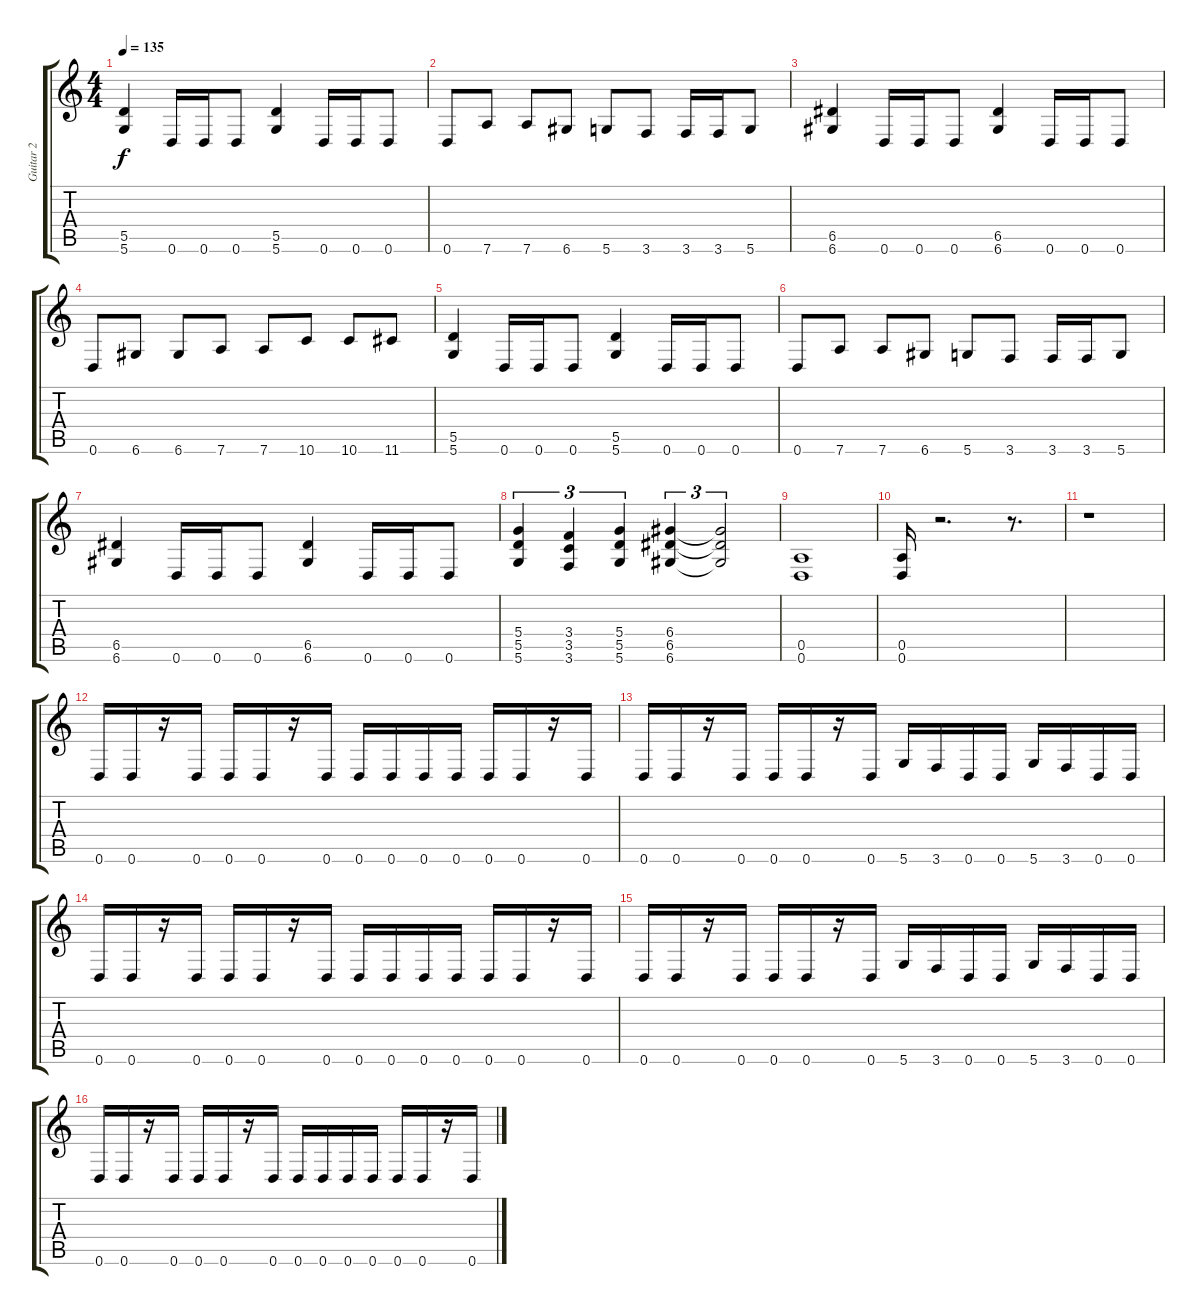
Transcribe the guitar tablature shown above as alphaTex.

\track ("Guitar 2" "Guitar 2") {instrument distortionguitar}
\staff {score tabs}
\tuning (E4 B3 G3 D3 A2 D2) {hide}
\ts (4 4)
\tempo 135
\clef g2
\ks c
(5.5 5.6).4{dy f} 0.6.16 0.6.16 0.6.8 (5.5 5.6).4 0.6.16 0.6.16 0.6.8 |
0.6.8 7.6.8 7.6.8 6.6.8 5.6.8 3.6.8 3.6.16 3.6.16 5.6.8 |
(6.5 6.6).4 0.6.16 0.6.16 0.6.8 (6.5 6.6).4 0.6.16 0.6.16 0.6.8 |
0.6.8 6.6.8 6.6.8 7.6.8 7.6.8 10.6.8 10.6.8 11.6.8 |
(5.5 5.6).4 0.6.16 0.6.16 0.6.8 (5.5 5.6).4 0.6.16 0.6.16 0.6.8 |
0.6.8 7.6.8 7.6.8 6.6.8 5.6.8 3.6.8 3.6.16 3.6.16 5.6.8 |
(6.5 6.6).4 0.6.16 0.6.16 0.6.8 (6.5 6.6).4 0.6.16 0.6.16 0.6.8 |
(5.4 5.5 5.6).4{tu (3 2)} (3.4 3.5 3.6).4{tu (3 2)} (5.4 5.5 5.6).4{tu (3 2)} (6.4 6.5 6.6).4{tu (3 2)} (6.4{t} 6.5{t} 6.6{t}).2{tu (3 2)} |
(0.5 0.6).1 |
(0.5 0.6).16 r.2{d} r.8{d} |
r.1 |
0.6.16 0.6.16 r.16 0.6.16 0.6.16 0.6.16 r.16 0.6.16 0.6.16 0.6.16 0.6.16 0.6.16 0.6.16 0.6.16 r.16 0.6.16 |
0.6.16 0.6.16 r.16 0.6.16 0.6.16 0.6.16 r.16 0.6.16 5.6.16 3.6.16 0.6.16 0.6.16 5.6.16 3.6.16 0.6.16 0.6.16 |
0.6.16 0.6.16 r.16 0.6.16 0.6.16 0.6.16 r.16 0.6.16 0.6.16 0.6.16 0.6.16 0.6.16 0.6.16 0.6.16 r.16 0.6.16 |
0.6.16 0.6.16 r.16 0.6.16 0.6.16 0.6.16 r.16 0.6.16 5.6.16 3.6.16 0.6.16 0.6.16 5.6.16 3.6.16 0.6.16 0.6.16 |
0.6.16 0.6.16 r.16 0.6.16 0.6.16 0.6.16 r.16 0.6.16 0.6.16 0.6.16 0.6.16 0.6.16 0.6.16 0.6.16 r.16 0.6.16
